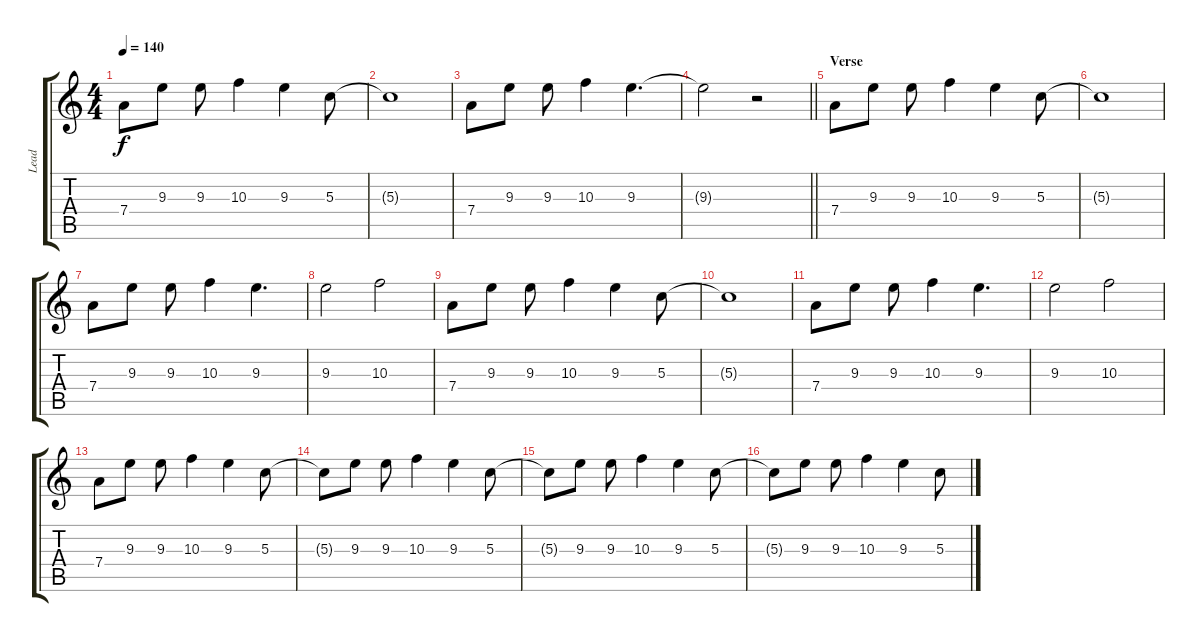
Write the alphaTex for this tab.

\track ("Lead" "Lead") {instrument overdrivenguitar}
\staff {score tabs}
\tuning (E4 B3 G3 D3 A2 E2) {hide}
\ts (4 4)
\tempo 140
\clef g2
\ks c
7.4.8{dy f} 9.3.8 9.3.8 10.3.4 9.3.4 5.3.8 |
5.3{t}.1 |
7.4.8 9.3.8 9.3.8 10.3.4 9.3.4{d} |
\barLineRight lightlight
9.3{t}.2 r.2 |
\section ("" "Verse")
7.4.8 9.3.8 9.3.8 10.3.4 9.3.4 5.3.8 |
5.3{t}.1 |
7.4.8 9.3.8 9.3.8 10.3.4 9.3.4{d} |
9.3.2 10.3.2 |
7.4.8 9.3.8 9.3.8 10.3.4 9.3.4 5.3.8 |
5.3{t}.1 |
7.4.8 9.3.8 9.3.8 10.3.4 9.3.4{d} |
9.3.2 10.3.2 |
7.4.8 9.3.8 9.3.8 10.3.4 9.3.4 5.3.8 |
5.3{t}.8 9.3.8 9.3.8 10.3.4 9.3.4 5.3.8 |
5.3{t}.8 9.3.8 9.3.8 10.3.4 9.3.4 5.3.8 |
5.3{t}.8 9.3.8 9.3.8 10.3.4 9.3.4 5.3.8
